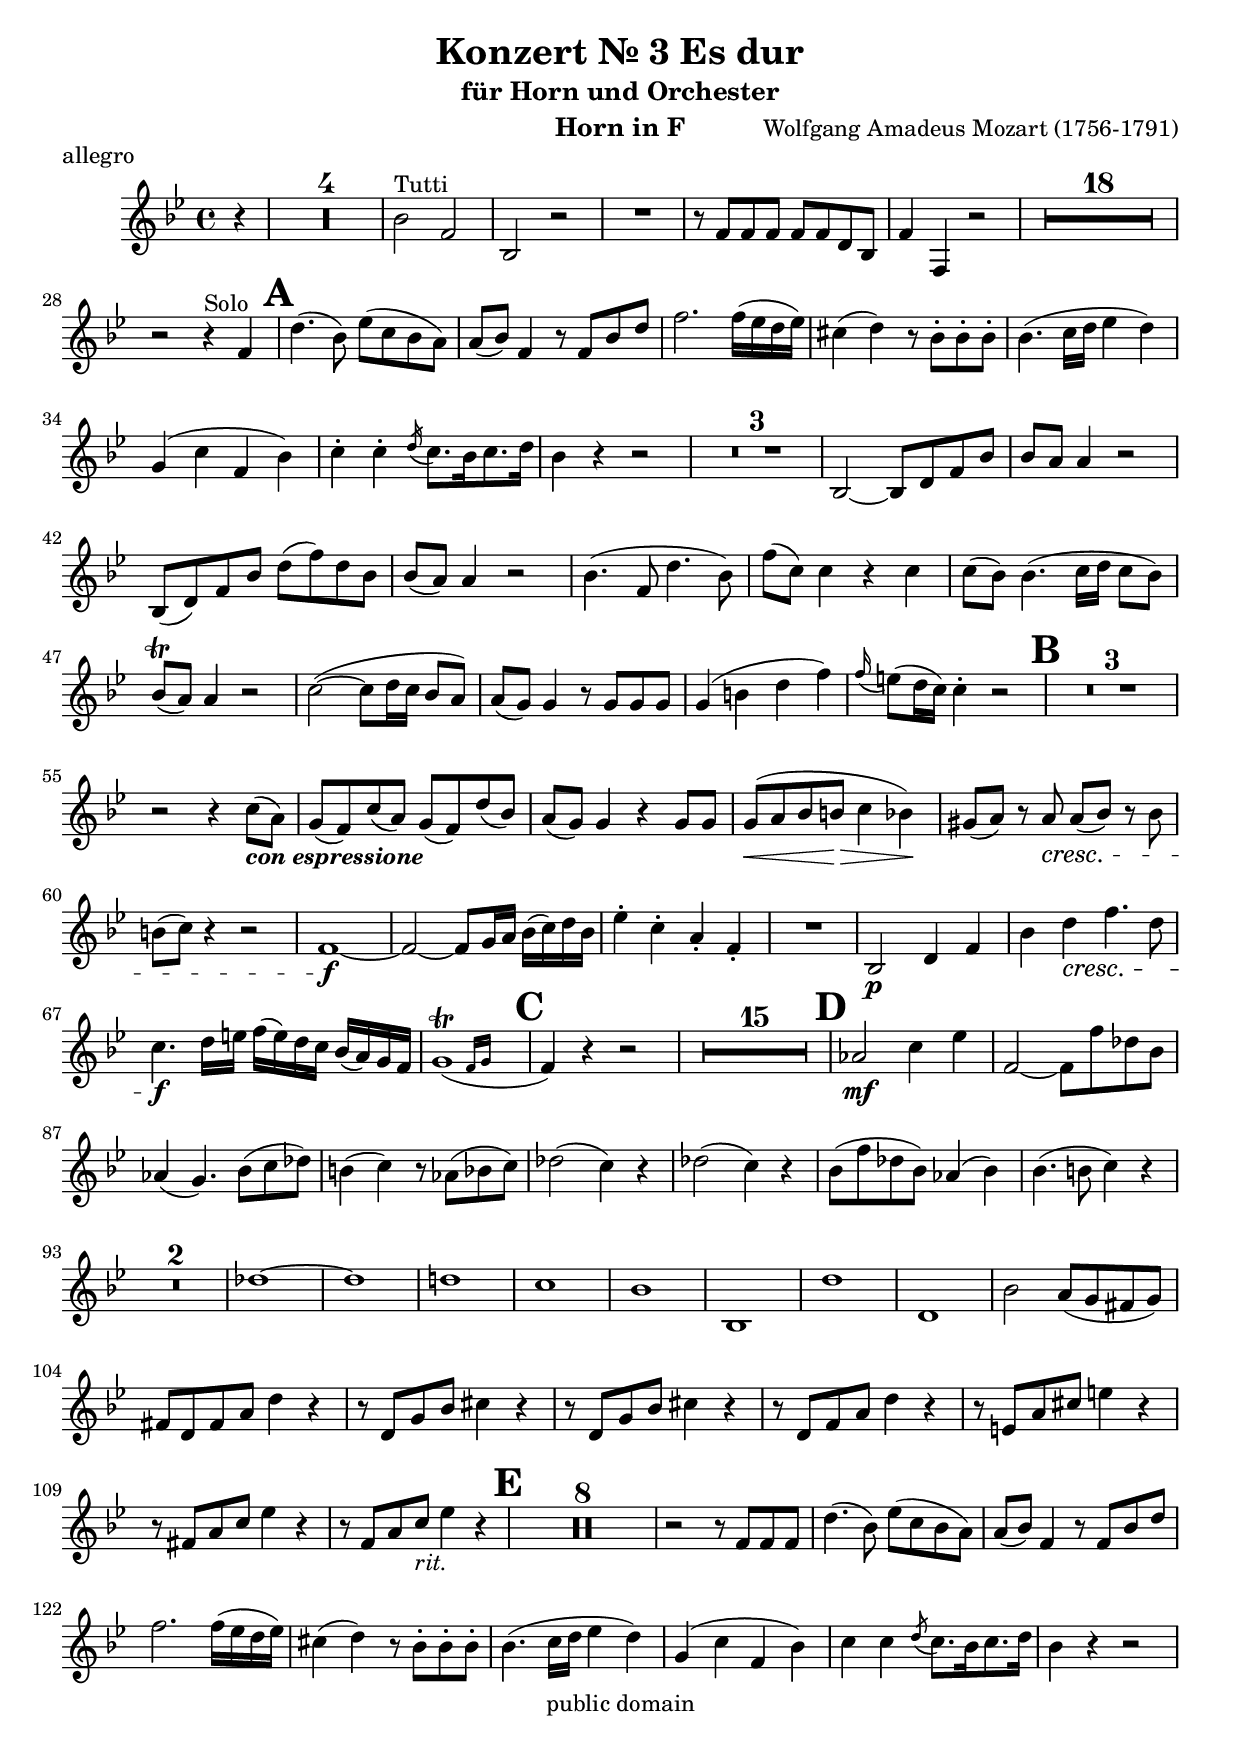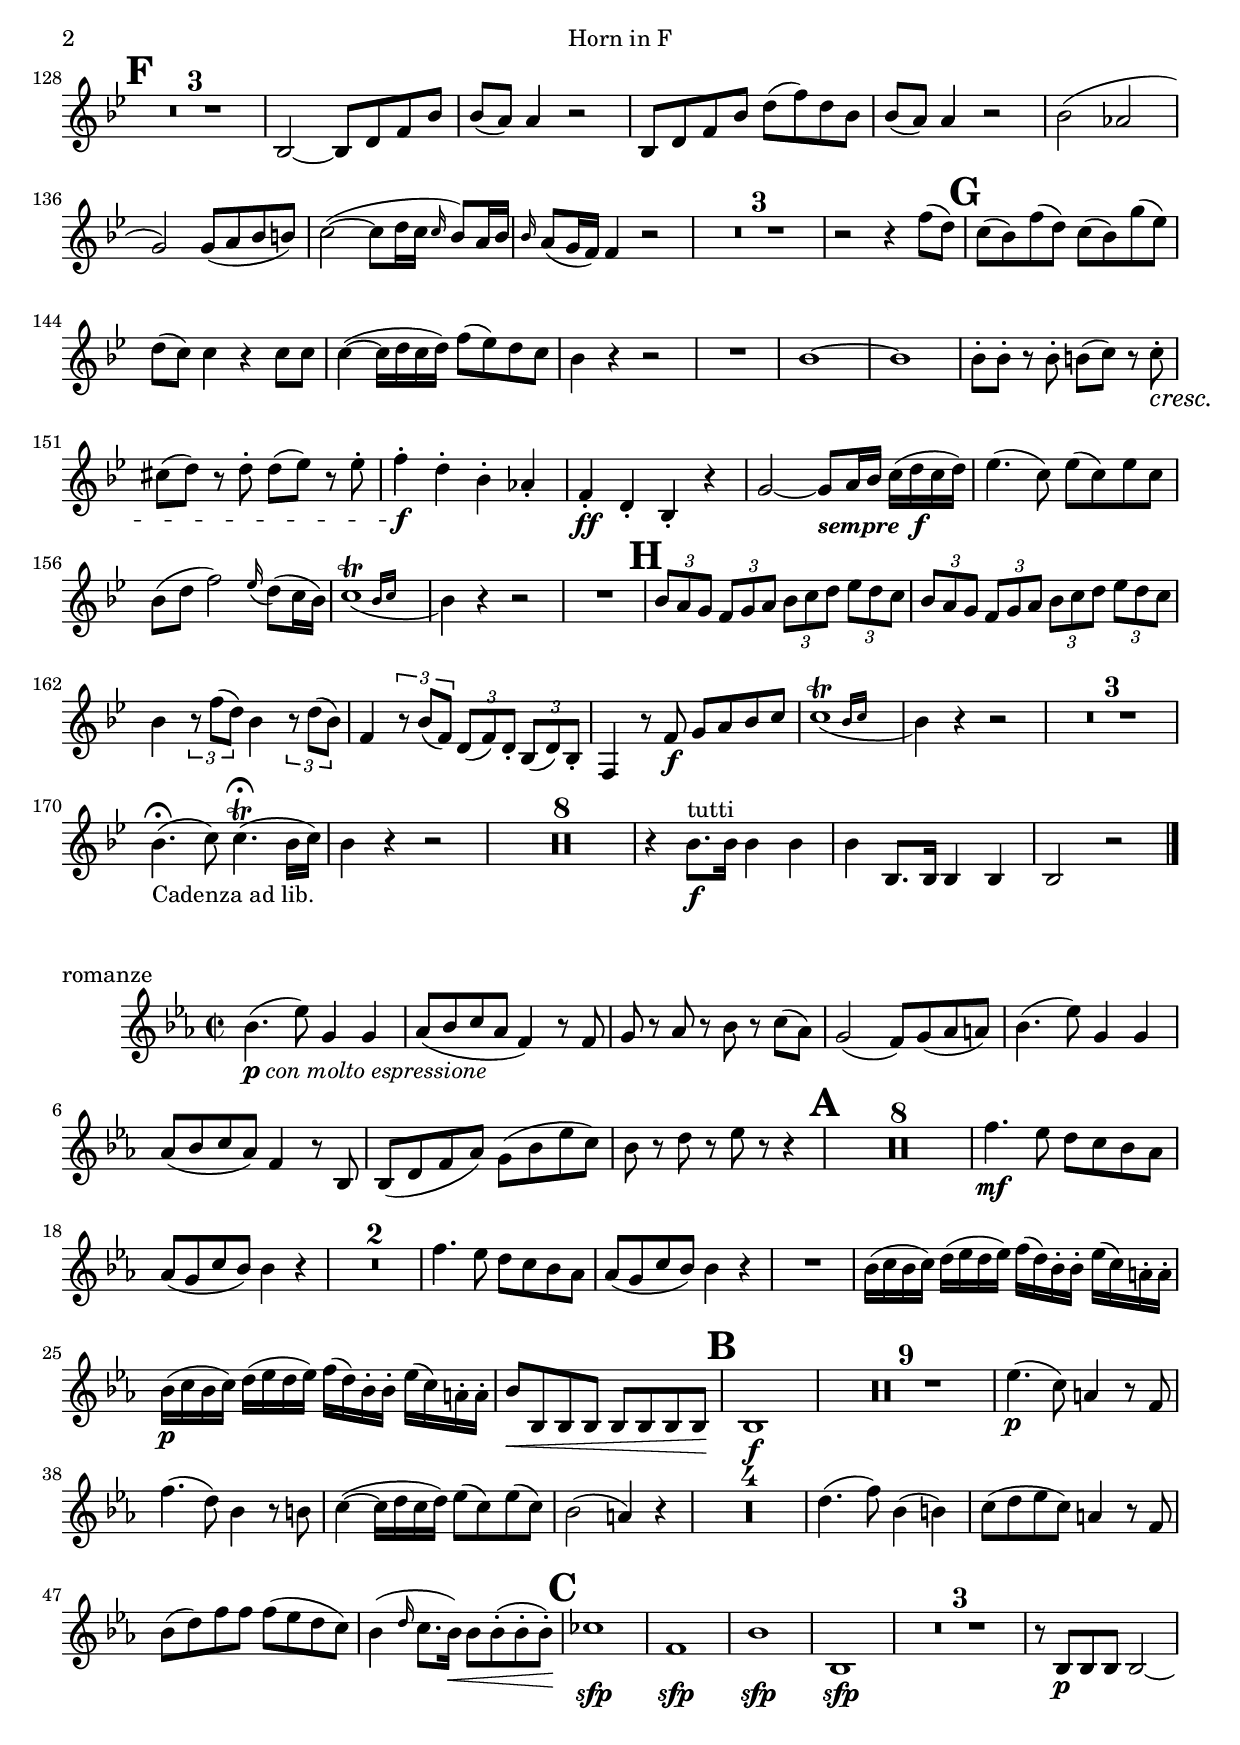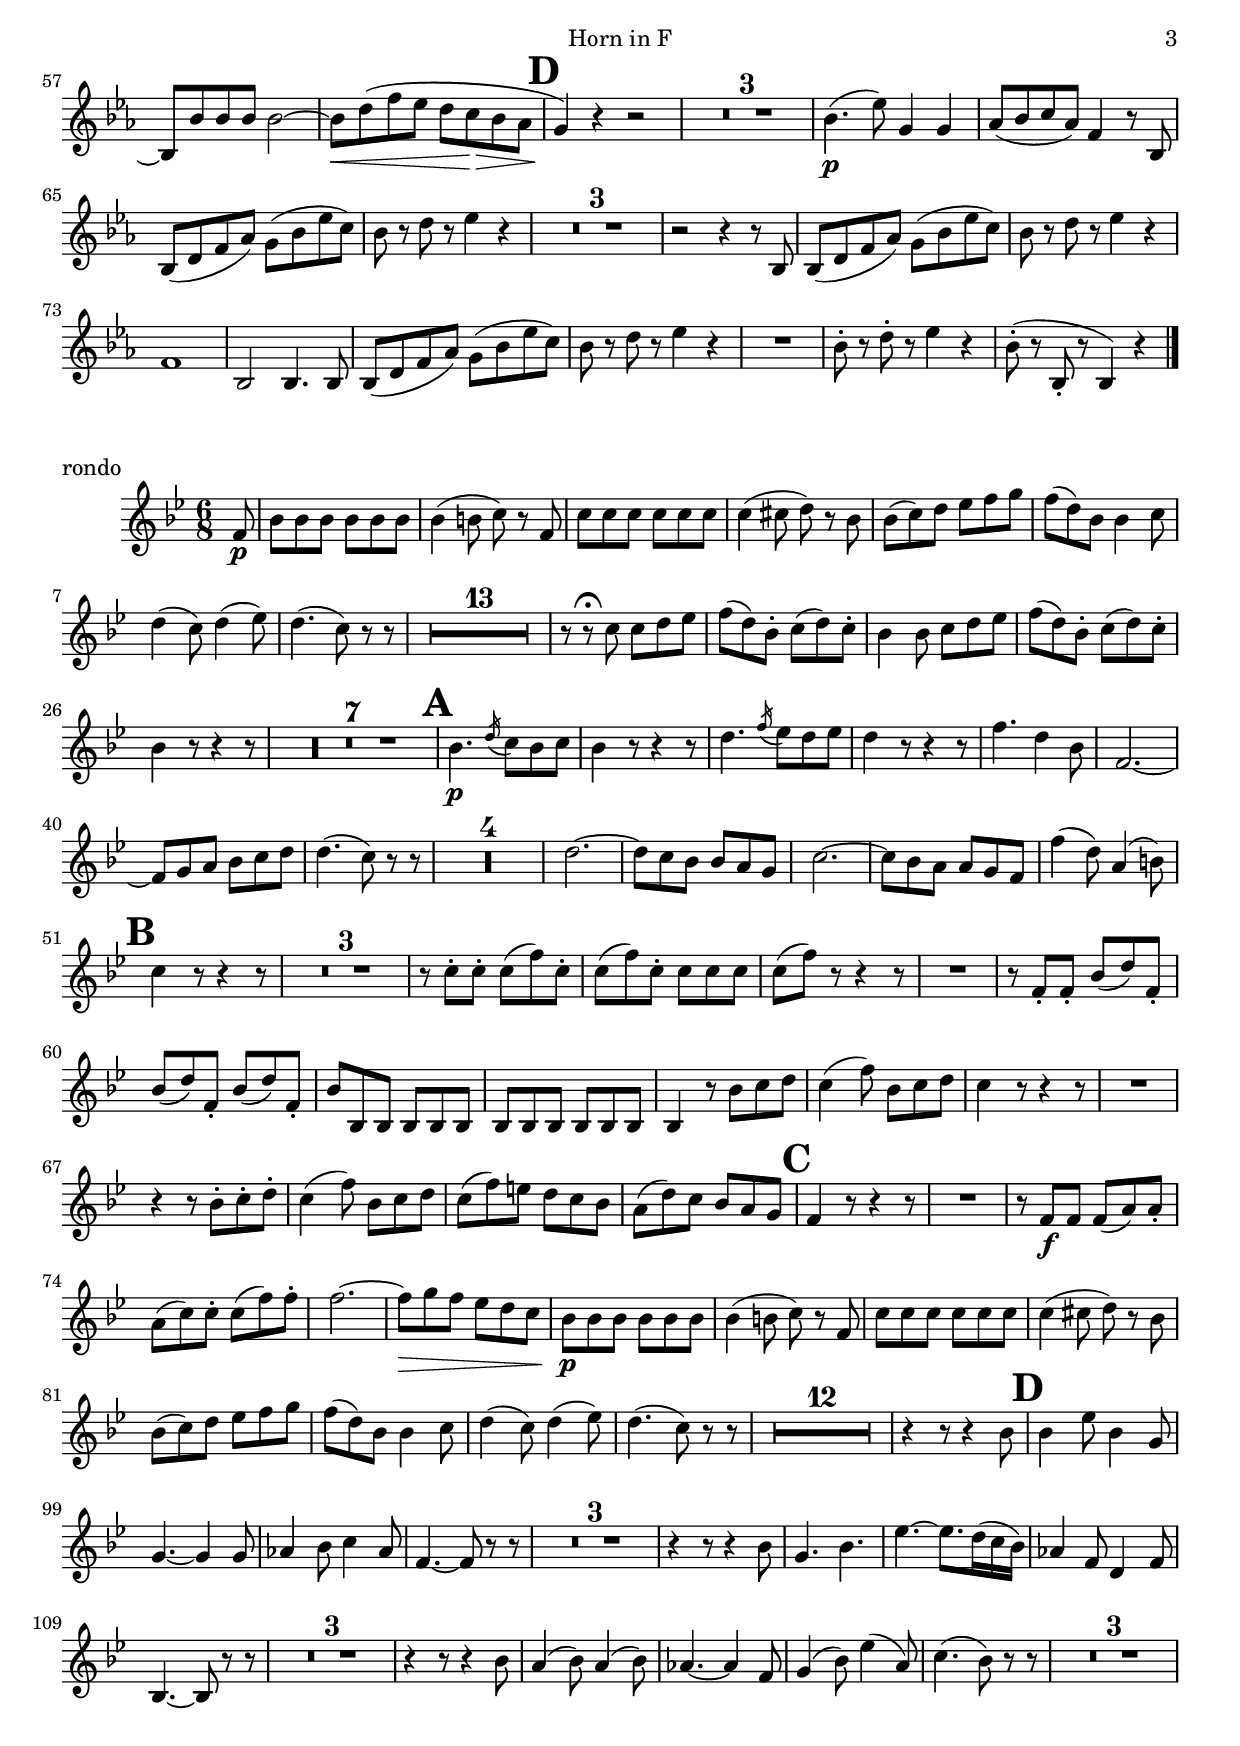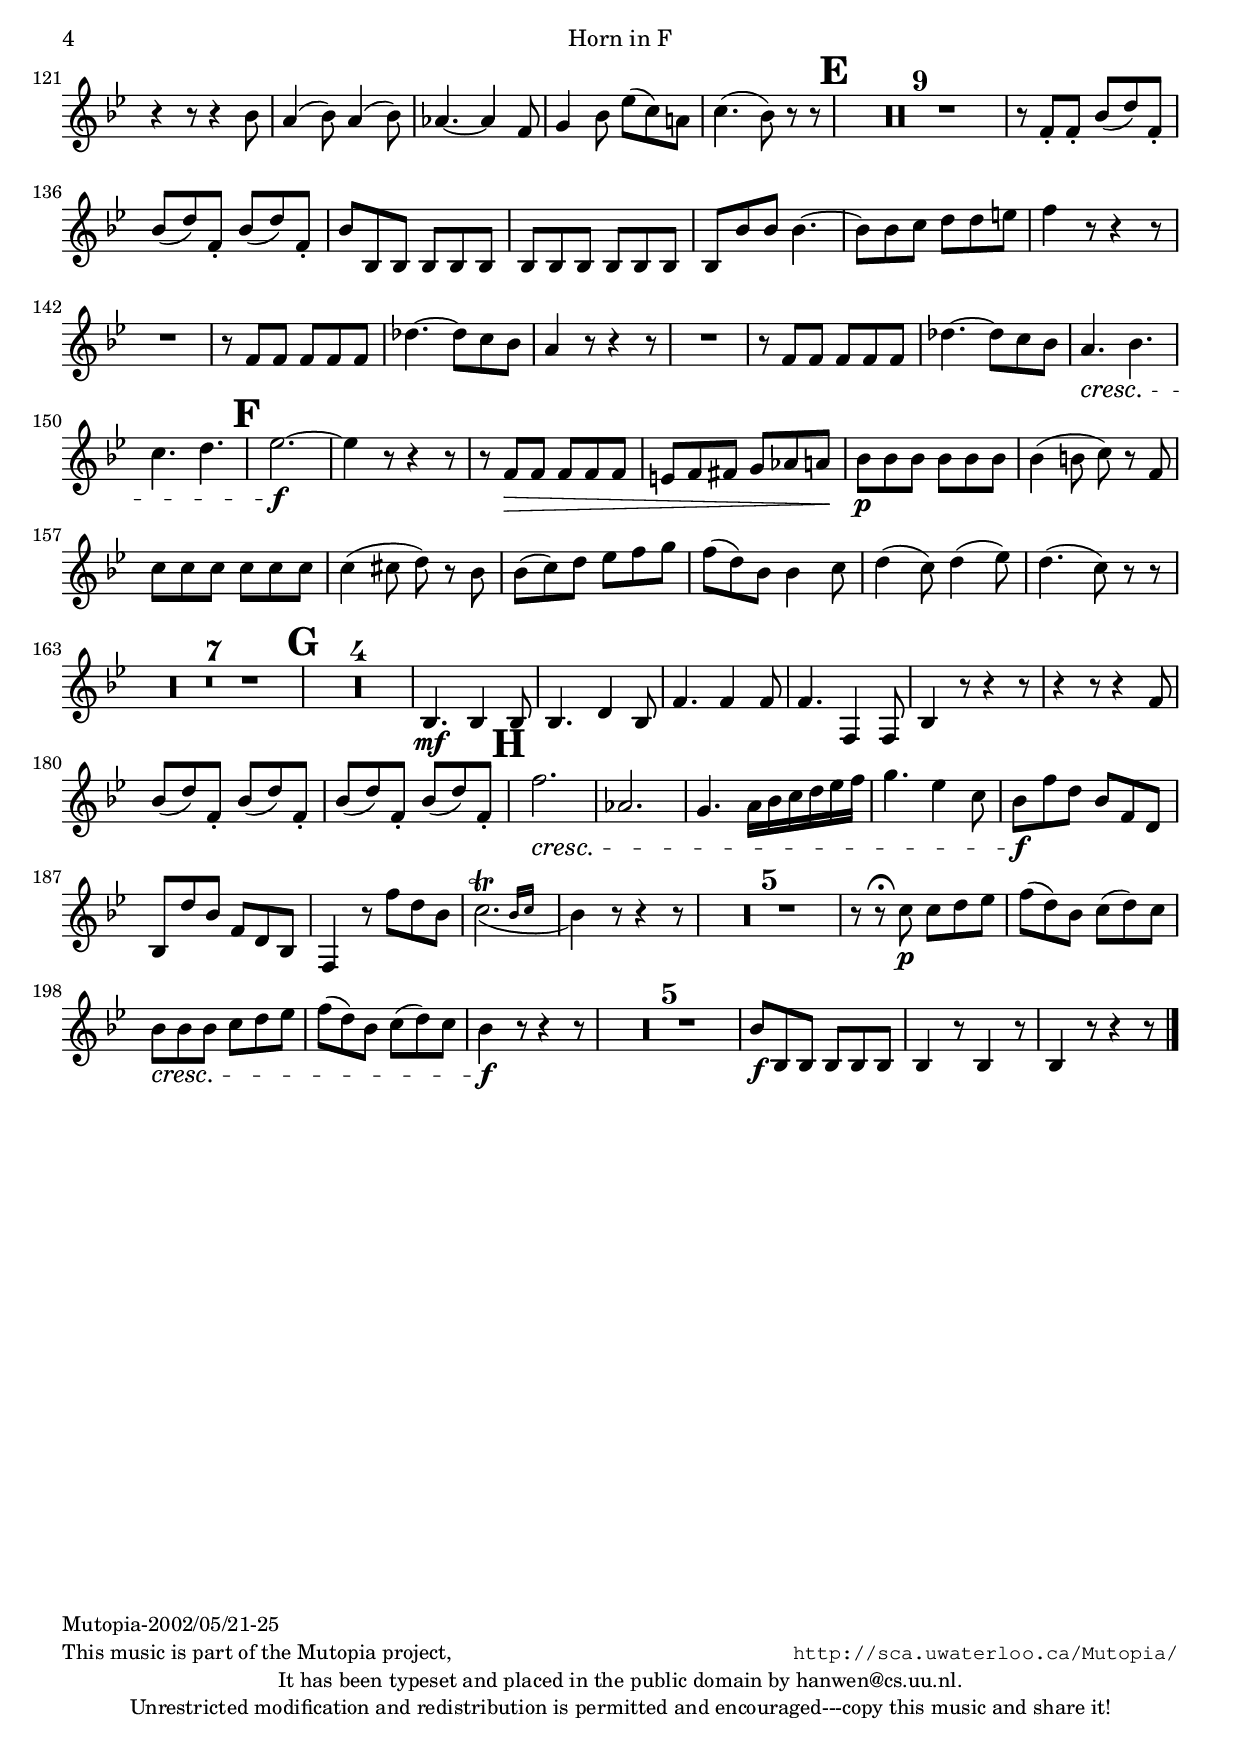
\header{
  title = "Konzert Nr. 3 Es dur"
  subtitle = "für Horn und Orchester"
  composer = "Wolfgang Amadeus Mozart (1756-1791)"
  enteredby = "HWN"
  opus = "KV 447"

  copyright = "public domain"
  instrument = "Horn in F"
  editor = "Henri Kling"
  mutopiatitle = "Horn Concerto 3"
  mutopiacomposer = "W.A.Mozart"
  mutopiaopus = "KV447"
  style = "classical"
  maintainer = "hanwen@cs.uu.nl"
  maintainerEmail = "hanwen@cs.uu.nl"
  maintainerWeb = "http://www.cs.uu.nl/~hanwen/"	
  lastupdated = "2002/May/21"
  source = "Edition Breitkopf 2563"
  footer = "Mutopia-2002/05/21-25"

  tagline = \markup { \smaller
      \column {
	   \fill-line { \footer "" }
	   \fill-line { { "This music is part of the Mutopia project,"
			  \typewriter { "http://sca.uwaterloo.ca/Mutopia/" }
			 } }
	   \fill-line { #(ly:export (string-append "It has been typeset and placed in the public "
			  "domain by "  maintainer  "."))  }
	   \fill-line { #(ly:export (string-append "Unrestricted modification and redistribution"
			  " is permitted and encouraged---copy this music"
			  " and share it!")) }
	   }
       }
}
%{

This is the Mozart 3 for horn.  It's from an Edition Breitkopf EB
2563, edited by Henri Kling. Henri Kling (1842-1918) was a horn
virtuoso that taught in Geneva. 

%}

\version "2.5.13"

% 

longgrace = \override Stem  #'stroke-style = #'()
endlonggrace = \revert Stem #'stroke-style
ritenuto = \markup { \italic  "rit." }

\version "2.5.13"
  
cresc =  {
    #(ly:export (make-event-chord (list (make-span-event 'CrescendoEvent START)))) 
    \set crescendoText =  \markup { \italic \bold "cresc." }
    \set crescendoSpanner =  #'dashed-line
}

%%
%% TODO: a better mechanism for tweaking Grace settings.
%%

startGraceMusic = \sequential { 
    \startGraceMusic 
    \override Beam   #'space-function
    = #(lambda (beam mult) (* 0.8 0.8))
    \override Beam   #'thickness = #(* 0.384 (/ 0.6 0.48))
}

stopGraceMusic= \sequential {
    \revert Beam #'thickness
    \revert Beam #'space-function
    \stopGraceMusic
}

\layout {
    \context {
        \Score
        skipBars = ##t
        midiInstrument = #"french horn"
        %% try to mimic Breitkopf
        \override RehearsalMark #'padding = #1
        \override MultiMeasureRest #'padding = #0.5
        restNumberThreshold = #1

	\override RehearsalMark #'font-series = #'bold
	\override RehearsalMark #'font-size = #4.5

        \override Beam #'thickness = #0.6
        \override Beam #'space-function = #(lambda (beam mult) 0.8)
    }
    \context {
        \Staff
        minimumVerticalExtent = #'(-2.5 . 3.5)
    }
}

\paper{

    % #(define fonts my-sheet)

    % stress page breaking on a6 paper:
    % linewidth = 80 \mm
    % hsize = 105 \mm
    % vsize = 149 \mm
    
    indent = 10. \mm
    linewidth = 189. \mm

}


\version "2.3.4"
% 

longgrace = \override Stem  #'stroke-style = #'()
endlonggrace = \revert Stem #'stroke-style
ritenuto = \markup { \italic  "rit." }

\version "2.5.13"
  
cresc =  {
    #(ly:export (make-event-chord (list (make-span-event 'CrescendoEvent START)))) 
    \set crescendoText =  \markup { \italic \bold "cresc." }
    \set crescendoSpanner =  #'dashed-line
}

%%
%% TODO: a better mechanism for tweaking Grace settings.
%%

startGraceMusic = \sequential { 
    \startGraceMusic 
    \override Beam   #'space-function
    = #(lambda (beam mult) (* 0.8 0.8))
    \override Beam   #'thickness = #(* 0.384 (/ 0.6 0.48))
}

stopGraceMusic= \sequential {
    \revert Beam #'thickness
    \revert Beam #'space-function
    \stopGraceMusic
}

\layout {
    \context {
        \Score
        skipBars = ##t
        midiInstrument = #"french horn"
        %% try to mimic Breitkopf
        \override RehearsalMark #'padding = #1
        \override MultiMeasureRest #'padding = #0.5
        restNumberThreshold = #1

	\override RehearsalMark #'font-series = #'bold
	\override RehearsalMark #'font-size = #4.5

        \override Beam #'thickness = #0.6
        \override Beam #'space-function = #(lambda (beam mult) 0.8)
    }
    \context {
        \Staff
        minimumVerticalExtent = #'(-2.5 . 3.5)
    }
}

\paper{

    % #(define fonts my-sheet)

    % stress page breaking on a6 paper:
    % linewidth = 80 \mm
    % hsize = 105 \mm
    % vsize = 149 \mm
    
    indent = 10. \mm
    linewidth = 189. \mm

}



allegro =
	
	\relative c'
{
	\time 4/4
	\key c \major
	\partial 4
	r4 
	|
	R1*4
	c'2^"Tutti" g
	c, r
	R1*1
	r8 g' g g  g g e c
	g'4 g, r2
	R1*18
	r2 r4^"Solo" g'4 |
	\mark "A"
	e'4. ( c8)  f[ (d c  b) ]
	 b[( c)] g4 r8  g[ c e]
	g2.   g16[( f e  f)]
	dis4 ( e4) r8  c8[-. c-. c-.]
	c4.(  d16[ e]  f4  e)
	a,( d g, c)
	d-. d-. \grace {
  \override Stem  #'stroke-style = #"grace"
   e16( 
  \revert Stem #'stroke-style }
 d8.[) c16 d8. e16]
	c4 r r2
	R1*3
	c,2 ~  c8[ e g c]
	 c[  b ] b4 r2
	 c,8[ ( e) g c]  e[( g) e c]
	 c[( b)] b4 r2
	c4.( g8 e'4. c8)
	 g'[( d) ] d4 r4 d
	 d8[ ( c)] c4.(  d16[ e]  d8[  c)]
	 c8[(\trill  b)] b4 r2 |
	d2( ~   d8[ e16 d]  c8[  b)] |
	 b[( a)] a4 r8  a[ a a]
	a4( cis e  g)
	\grace {
  \override Stem  #'stroke-style = #"grace"
   \longgrace g16( \endlonggrace 
  \revert Stem #'stroke-style }

	 fis8[)( e16  d)] d4-. r2 | 
	\mark "B"
	R1*3
	r2 r4  d8[(_\markup { \italic \bold "con espressione" } b) ]
	 a[(  g) d'(  b)]  a[(  g) e'(  c) ]
	 b8[(  a)] a4 r4  a8[ a]
	 a[( \< b c cis\!\> ]  d4  c\!)
	 ais8[( b)] r8 \cresc b  b[( c)] r c
	 cis[ ( d)] r4 r2
	\endcresc g,1\f ~ g2 ~  g8[ a16 b]  c[( d) e c]
	%% 64
	f4-. d-. b-. g-.
	R1

	c,2\p e4 g c \cresc e g4. e8 |
	\endcresc d4.\f  e16[ fis]  g[ ( fis) e d]  c[( b) a g]

	<< a1(\trill
	  { s2 \grace {
  \override Stem   #'stroke-style = #"grace"
    g16[ a] 
  \revert Stem #'stroke-style }
 } >>
	\mark "C"
	 g4) r r2
	R1*15
	\mark "D"
	bes2\mf d4 f
	g,2~  g8[ g' es c]|
	bes4(  a4.)  c8[( d  es)]
	cis4( d) r8  bes[ (c  d)]
	es2 ( d4) r
	es2 ( d4) r
	 c8[( g' es  c)] bes4( c)
	c4.( cis8  d4) r
	R1*2
	es1~es1|
	e!
	d
	c
	c,
	e'
	e,
	c'2  b8[( a gis  a)]
	 gis8[ e gis b ] e4 r |
	r8  e,[ a c] dis4 r
	r8  e,[ a c] dis4 r
	r8  e,[ g b] e4 r
	r8  fis,[ b dis] fis4 r
	r8  gis,[ b d] f4 r
	r8  g,[ b d_\ritenuto ] f4 r
	\mark  "E"
	R1*8
	r2 r8  g,[ g g]
	e'4.( c8)  f[( d c  b)]
	 b[( c)] g4 r8  g[ c e] |
	g2.   g16[( f e  f)]
	dis4( e) r8  c[-. c-. c-.]
	c4.(  d16[ e] f4  e)
	a, ( d g,  c)
	d d 
	    \grace {
  \override Stem   #'stroke-style = #"grace"
   e8( 
  \revert Stem #'stroke-style }

	   d8.[) c16 d8. e16] 
	c4 r r2
	\mark "F"
	R1*3
	c,2~ c8[ e g c]
	 c8[( b)] b4 r2
	 c,8[ e g c ]  e[ ( g) e c]
	 c[( b)] b4 r2
	c2 (bes  a)  a8[(b c  cis)]
	d2( ~  d8[ e16 d] \grace {
  \override Stem   #'stroke-style = #"grace"
   \longgrace d16( \endlonggrace 
  \revert Stem #'stroke-style }
 c8[) b16  c)]
	\grace {
  \override Stem   #'stroke-style = #"grace"
   \longgrace c16 \endlonggrace 
  \revert Stem #'stroke-style }
 b8[( a16  g)] g4 r2 |
	R1*3
	r2 r4  g'8[( e)]
	\mark "G"
	 d[( c) g'( e)]  d[( c) a'( f)]
	 e[( d)] d4 r  d8[ d]
	d4(~  d16[ e d  e)]  g8[( f) e d] |
	c4 r r2
	R1
	c1 ~
	c |
	 c8[-. c-.] r c-.  cis[( d)] r\cresc d-. |
	 dis[( e)] r e-.  e[( f)] r f-. |
	g4-.\f\endcresc  e-. c-. bes-. |
	g-.\ff e-. c-. r |
	a'2 ~  a8[_""_\markup { \bold \italic "sempre " \dynamic "f" }  b16 c]  d[( e d  e)]

	
	f4. ( d8)  f8[ ( d) f d]
	 c[ (e]  g2) \grace {
  \override Stem   #'stroke-style = #"grace"
   \longgrace f16(  \endlonggrace 
  \revert Stem #'stroke-style }
  e8[)( d16  c)]

	<< d1\trill _(
	  { s2 \grace {
  \override Stem   #'stroke-style = #"grace"
    c16[ d] 
  \revert Stem #'stroke-style }
 } >>
	
	 c4) r r2
	R1 |
	\mark "H"
	\times 2/3 {  c8[ b a ] } \times 2/3 {  g[ a b] }
	  \times 2/3 {  c[ d e] } \times 2/3 {  f[ e d] } |
	\times 2/3 {  c[ b a ] } \times 2/3 {  g[ a b] }
	  \times 2/3 {  c[ d e] } \times 2/3 {  f[ e d] }|
	c4 \times 2/3 {  r8  g'[( e)]} c4 \times 2/3 {  r8  e[ ( c)]} |
	g4 \times 2/3 {  r8  c8[( g)] } \times 2/3 {  e[ ( g) e-. ] } \times 2/3 {  c[ ( e) c-.] }|
	g4 r8 g'\f  a[ b c d]|

	<< d1_(\trill
	  { s2 \grace {
  \override Stem   #'stroke-style = #"grace"
    c16[ d] 
  \revert Stem #'stroke-style }
 }  >>
	 c4) r r2
	R1*3

	c4.^\fermata_"Cadenza ad lib." ( d8) d4.\trill^\fermata (  c16[  d)] 
	c4 r r2
	R1*8
	r4  c8.[^"tutti"\f c16] c4 c
	c  c,8.[ c16] c4 c|
	c2 r2 \bar "|."
	
}


\version "2.5.13"
% 

longgrace = \override Stem  #'stroke-style = #'()
endlonggrace = \revert Stem #'stroke-style
ritenuto = \markup { \italic  "rit." }

\version "2.5.13"
  
cresc =  {
    #(ly:export (make-event-chord (list (make-span-event 'CrescendoEvent START)))) 
    \set crescendoText =  \markup { \italic \bold "cresc." }
    \set crescendoSpanner =  #'dashed-line
}

%%
%% TODO: a better mechanism for tweaking Grace settings.
%%

startGraceMusic = \sequential { 
    \startGraceMusic 
    \override Beam   #'space-function
    = #(lambda (beam mult) (* 0.8 0.8))
    \override Beam   #'thickness = #(* 0.384 (/ 0.6 0.48))
}

stopGraceMusic= \sequential {
    \revert Beam #'thickness
    \revert Beam #'space-function
    \stopGraceMusic
}

\layout {
    \context {
        \Score
        skipBars = ##t
        midiInstrument = #"french horn"
        %% try to mimic Breitkopf
        \override RehearsalMark #'padding = #1
        \override MultiMeasureRest #'padding = #0.5
        restNumberThreshold = #1

	\override RehearsalMark #'font-series = #'bold
	\override RehearsalMark #'font-size = #4.5

        \override Beam #'thickness = #0.6
        \override Beam #'space-function = #(lambda (beam mult) 0.8)
    }
    \context {
        \Staff
        minimumVerticalExtent = #'(-2.5 . 3.5)
    }
}

\paper{

    % #(define fonts my-sheet)

    % stress page breaking on a6 paper:
    % linewidth = 80 \mm
    % hsize = 105 \mm
    % vsize = 149 \mm
    
    indent = 10. \mm
    linewidth = 189. \mm

}



romanze =  \relative c' {
	\key f \major
	\time 2/2
	\set Score.skipBars =  ##t

	c'4.( _\markup { \dynamic "p" \italic { "" con molto espressione } }
		 f8) a,4 a
	 bes8[( c d bes]  g4) r8 g
	a r bes r c r  d[( bes)]
	a2(  g8[) a( bes  b)]
	c4. ( f8) a,4 a |
	% 6 
	 bes8[ (c d bes)] g4 r8 c,
	 c8[( e g  bes)]  a[( c f  d)]
	c r e r f r r4
	\mark "A"
	R1*8
	g4.\mf f8   e[ d c bes]
	% 18
	 bes[( a d  c)] c4 r
	R1*2
	g'4. f8  e[ d c bes]
	 bes[ (a d  c)] c4 r
	R1
	% 25
	 c16[ ( d c  d)]  e[ ( f e  f)]  g[( e) c-. c-.]  f[( d) b-. b-.]
	 c16[\p ( d c  d)]  e[ ( f e  f)]  g[( e) c-. c-.]  f[( d) b-. b-.]
	 c8[ \< c, c c]  c[ c c c\!]
	\mark "B"
	c1\f
	R1*9
	f'4.(\p  d8) b4 r8 g
	g'4.( e8) c4 r8 cis |
	% 39
	d4(~  d16[ e d  e)]  f8[ ( d) f( d)]
	c2( b4) r
	R1*4
	e4. ( g8) c,4 ( cis)
	 d8[( e f  d)] b4 r8 g
	 c[ ( e) g g]  g[( f e  d)]
	c4(
	\grace {
  \override Stem   #'stroke-style = #"grace"
   \longgrace e16 \endlonggrace 
  \revert Stem #'stroke-style }

	 d8.[  c16) \< ]  c8[ c-.( c-. c)-.]\!
	\mark "C"

	%% this is a trick to get the sfp-s to align. 
	\override Hairpin   #'transparent = ##t
	des1\sfp \> 
	g,1\sfp\!  \> 
	c\sfp \!   \> 
	c,\sfp\!
	\revert Hairpin #'transparent 
	R1*3
	r8  c[\p c c] c2~
	 c8[ c' c c] c2~
	 c8[ \< e( g f]  e[  d\!\> c bes]
	\mark "D"
	a4\!) r r2
	R1*3
	c4.\p ( f8) a,4 a |
	 bes8[ (c d bes)] g4 r8 c,
	 c8[( e g  bes)]  a[( c f  d)]
	c r e r f4 r4
	R1*3
	r2 r4 r8 c,8
	 c8[( e g  bes)]  a[( c f  d)]
	c r e r f4 r4	
	g,1
	c,2 c4. c8
	 c8[( e g  bes)]  a[( c f  d)]
	c r e r f4 r4			% -. ? 

	R1
	c8-.   r e-. r f4 r4

	% Finish with F if played separately 
	c8-.(   r c,-. r  c4) r4| 
	\bar "|."
}



\version "2.5.13"

% \include "mozart-hrn3-defs.ily"

rondotheme =  \relative c' {
	 c'8[ c c]  c[ c c]
	c4( cis8  d) r g,
	 d'8[ d d]  d[ d d]
	d4( dis8  e) r c |
	 c[( d) e]  f[ g a]
	 g[ ( e) c] c4 d8
	e4( d8) e4( f8)
	e4.( d8) r r |
}

lipbreaker =  \relative c'
{
 	r8  g'[-. g-.]  c[( e) g,-.]
	 c[( e) g,-.]  c[( e) g,-.]
	 c[ c, c]  c[ c c]
	 c[ c c]  c[ c c]
}

rightsixteenth = { \set stemLeftBeamCount =  1
  \set stemRightBeamCount =  2 }
leftsixteenth = { \set stemLeftBeamCount =  2
  \set stemRightBeamCount =  1 }
bothsixteenth = { \set stemLeftBeamCount =  2
  \set stemRightBeamCount =  2 }

rondo =  	\relative c'
{
	\partial 8
	\time 6/8
	\key c \major
	
	g'8\p |
	
	\rondotheme
	
	R2.*13 |
	r8 r^\fermata d'  d[ e f]
	 g[ ( e) c-.]  d[( e) d-.]
	c4 c8  d[ e f]
	 g[( e) c-.]  d[( e) d-.]
	c4 r8 r4 r8 |
	R2.*7
	\mark  "A"
	c4.\p \grace {
  \override Stem   #'stroke-style = #"grace"
   e16( 
  \revert Stem #'stroke-style }
  d8[) c d]
	c4 r8 r4 r8
	e4. \grace {
  \override Stem   #'stroke-style = #"grace"
   g16( 
  \revert Stem #'stroke-style }
  f8[) e f]
	e4 r8 r4 r8
	g4. e4 c8
	g2.~
	 g8[ a b]  c[ d e ]
	e4.( d8) r r
	R2.*4
	e2.~ |
	 e8[ d c]  c[ b a]
	d2.~
	 d8[ c b]  b[ a g]
	g'4( e8) b4( cis8)
	\mark "B"
	d4 r8 r4 r8
	R2.*3 |
	r8  d[-. d-.]  d[( g) d-.]
	 d[( g) d-.]  d[ d d]
	 d[( g)] r r4 r8
	R2.*1
	\lipbreaker
	c,,4 r8  c'[ d e]
	d4( g8)  c,[ d e]
	d4 r8 r4 r8
	R2. |
	r4 r8  c[-. d-. e-.]
	d4( g8)  c,[ d e]
	 d[( g) fis]  e[ d c]
	 b[ ( e) d]  c[ b a]
	\mark "C"
	g4 r8 r4 r8
	R2. |
	%
	r8  g[\f g]  g[(  b) b-.]
	 b[( d) d-.]  d[( g) g-.]
	g2.~
	 g8[ \> a g]  f[ e d]
	<< \rondotheme
	  { s8\!\p } >>
	  
	R2.*12
	r4 r8 r4 c8
	\mark "D"
	c4 f8 c4 a8
	a4.~a4 a8
	bes4 c8 d4 bes8
	g4. ~ g8 r r
	R2.*3
	r4 r8 r4 c8
	a4. c
	f ~  f8.[ \rightsixteenth e16(  \bothsixteenth d  c)]
	bes4 g8 e4 g8
	c,4. ~ c8 r r
	R2.*3| 
	r4 r8 r4 c'8
	b4( c8) b4( c8)
	bes4. ~ bes4 g8
	a4 ( c8) f4 ( b,8)
	d4. ( c8) r r
	R2.*3| 
	r4 r8 r4 c8
	b4( c8) b4( c8)
	bes4. ~ bes4 g8
	a4 c8  f[ ( d) b!]
	d4. ( c8) r r
	\mark "E"
	R2.*9  |
	\lipbreaker 
	c,8[ c' c] c4.~
	c8[ c d]  e[ e fis] 
	g4 r8 r4 r8
	R2.
	r8  g,[ g]  g[ g g] |
	es'4. ~  es8[ d c]
	b4 r8 r4 r8
	R2. |
	r8  g[ g]  g[ g g]
	es'4. ~  es8[ d c]
	\cresc b4.  c4. d4. e4.
	\mark "F"
	\endcresc
	
	f2.\f ~ |
	f4 r8 r4 r8
	r8  g,[\> g]  g[ g g]
	
	% Edition breitkopf says a-flat (silly!)
	 fis[  g gis] 
		  a[ bes b]\!

	%% EB does the slur in the Rondo differently from the 1st adn 2nd time.
	%% why. Should check with MS.
	<< \rondotheme
	  { s8\p } >>
	R2.*7
	\mark "G"
	R2.*4
	c,4.\mf c4 c8
	c4. e4 c8
	g'4. g4 g8
	g4. g,4 g8
	c4 r8 r4 r8
	r4 r8 r4 g'8
	 c[ ( e) g,-.] 	 c[ ( e) g,-.]
	 c[ ( e) g,-.] 	 c[ ( e) g,-.]
	\mark "H"
	\cresc g'2.  bes,2.
	a4.  b16[ c d e f g]
	a4. f4 d8
	\endcresc c8[\f g' e]  c[ g e]
	 c[ e' c]   g[ e c]
	g4 r8  g''8[ e c]

	
	<< d2._(\trill
	  { s2 	\grace {
  \override Stem   #'stroke-style = #"grace"
     c16[ d] 
  \revert Stem #'stroke-style }
 } >>
	
	
	 c4) r8 r4 r8
	R2.*5
	r8 r8^\fermata d8\p  d[ e f]
	 g[ ( e) c]  d[( e) d]
	\cresc  c[  c c]  d[ e f]
	 g[( e) c]  d[( e) d]
	\endcresc c4\f  r8 r4 r8
	R2.*5
	 c8[\f c, c]  c[ c c]
	c4 r8 c4 r8

        %This is technically incorrect, since we started with an 8th
	% upstep, but both eulenburg and EB do this as well.
	c4 r8 r4 r8 \bar "|."		
}



\paper {
    betweensystempadding = 0.0
    betweensystemspace = 20 \mm
}


\book {
    \score {
	{ \transpose c' bes \allegro }
	\layout { }
	\header { piece = "allegro" opus = "" }	
	\midi { \tempo 4=90 }
    }

    \score {
	{ \transpose c' bes \romanze }
	\header { piece = "romanze" opus = "" }	
	\midi { \tempo 4 = 70  }
	\layout {}
    }

    \score
    {
	{ \transpose c' bes \rondo }
	\header { piece = "rondo" opus = "" }
	\midi { \tempo 4 = 100 }
	\layout { }
    }
}

%% Local Variables:
%% coding: utf-8
%% End:
